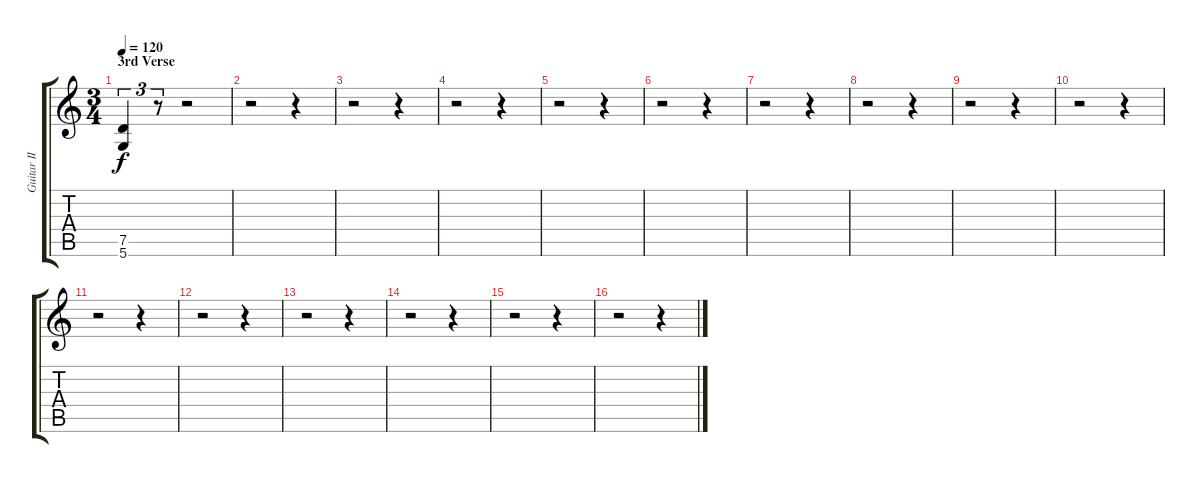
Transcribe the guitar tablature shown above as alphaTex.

\track ("Guitar II" "Guitar II") {instrument distortionguitar}
\staff {score tabs}
\tuning (D4 A3 F3 C3 G2 D2) {hide}
\ts (3 4)
\section ("" "3rd Verse")
\tempo 120
\clef g2
\ks c
(7.5 5.6).4{tu (3 2) dy f} r.8{tu (3 2)} r.2 |
r.2 r.4 |
r.2 r.4 |
r.2 r.4 |
r.2 r.4 |
r.2 r.4 |
r.2 r.4 |
r.2 r.4 |
r.2 r.4 |
r.2 r.4 |
r.2 r.4 |
r.2 r.4 |
r.2 r.4 |
r.2 r.4 |
r.2 r.4 |
r.2 r.4
